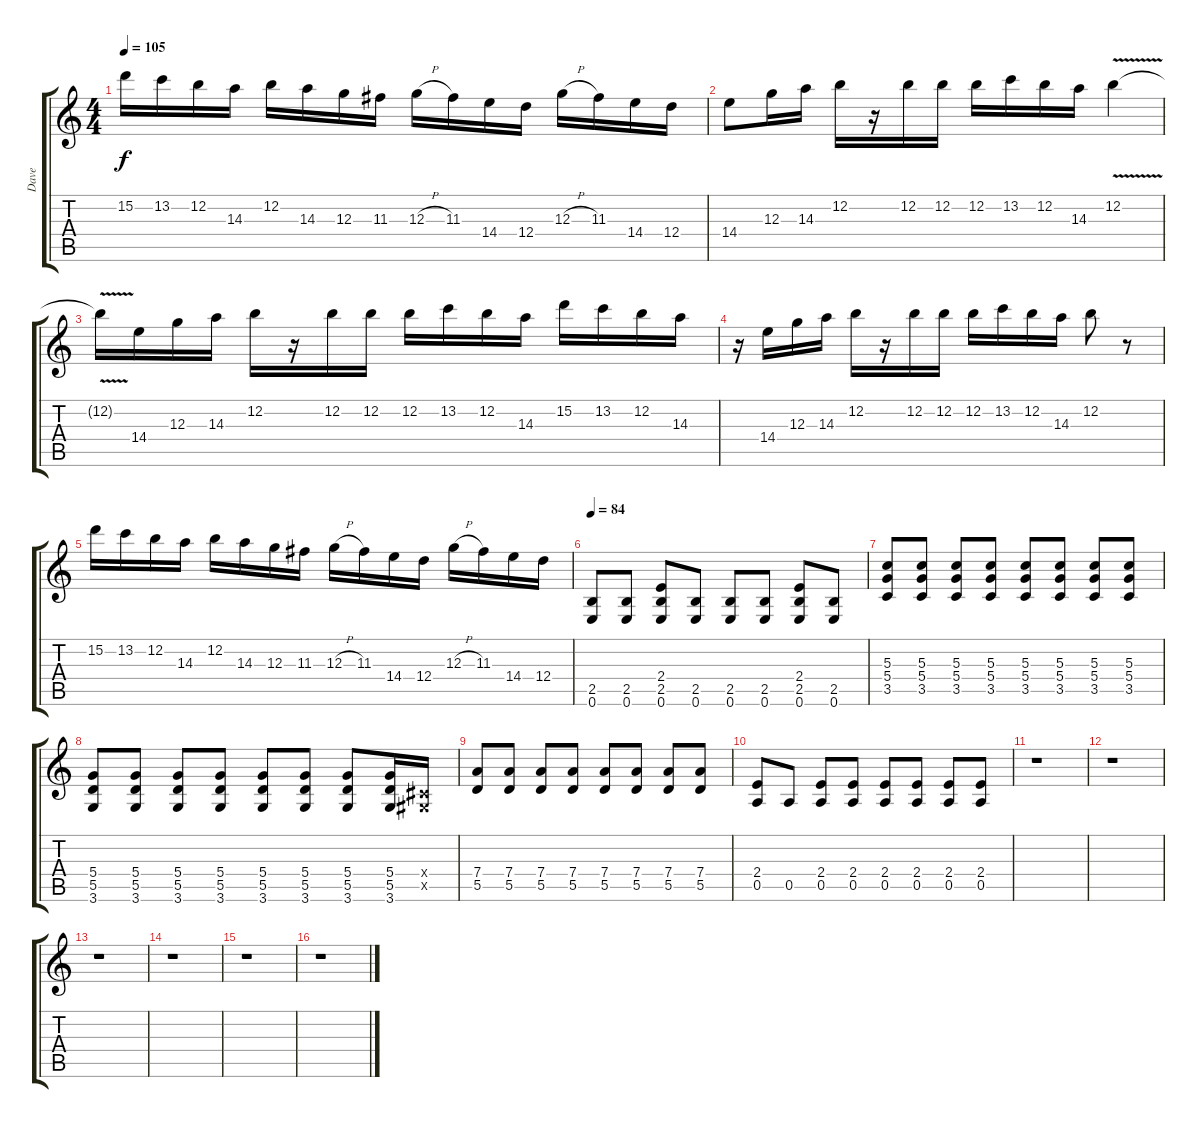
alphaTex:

\track ("Dave " "Dave ") {instrument distortionguitar}
\staff {score tabs}
\tuning (E4 B3 G3 D3 A2 E2) {hide}
\ts (4 4)
\tempo 105
\clef g2
\ks c
15.2.16{dy f} 13.2.16 12.2.16 14.3.16 12.2.16 14.3.16 12.3.16 11.3.16 12.3{h}.16 11.3.16 14.4.16 12.4.16 12.3{h}.16 11.3.16 14.4.16 12.4.16 |
14.4.8 12.3.16 14.3.16 12.2.16 r.16 12.2.16 12.2.16 12.2.16 13.2.16 12.2.16 14.3.16 12.2{v}.4 |
12.2{t}.16 14.4.16 12.3.16 14.3.16 12.2.16 r.16 12.2.16 12.2.16 12.2.16 13.2.16 12.2.16 14.3.16 15.2.16 13.2.16 12.2.16 14.3.16 |
r.16 14.4.16 12.3.16 14.3.16 12.2.16 r.16 12.2.16 12.2.16 12.2.16 13.2.16 12.2.16 14.3.16 12.2.8 r.8 |
15.2.16 13.2.16 12.2.16 14.3.16 12.2.16 14.3.16 12.3.16 11.3.16 12.3{h}.16 11.3.16 14.4.16 12.4.16 12.3{h}.16 11.3.16 14.4.16 12.4.16 |
\tempo 84
(2.5 0.6).8 (2.5 0.6).8 (2.4 2.5 0.6).8 (2.5 0.6).8 (2.5 0.6).8 (2.5 0.6).8 (2.4 2.5 0.6).8 (2.5 0.6).8 |
(5.3 5.4 3.5).8 (5.3 5.4 3.5).8 (5.3 5.4 3.5).8 (5.3 5.4 3.5).8 (5.3 5.4 3.5).8 (5.3 5.4 3.5).8 (5.3 5.4 3.5).8 (5.3 5.4 3.5).8 |
(5.4 5.5 3.6).8 (5.4 5.5 3.6).8 (5.4 5.5 3.6).8 (5.4 5.5 3.6).8 (5.4 5.5 3.6).8 (5.4 5.5 3.6).8 (5.4 5.5 3.6).8 (5.4 5.5 3.6).16 (-1.4{x} -1.5{x}).16 |
(7.4 5.5).8 (7.4 5.5).8 (7.4 5.5).8 (7.4 5.5).8 (7.4 5.5).8 (7.4 5.5).8 (7.4 5.5).8 (7.4 5.5).8 |
(2.4 0.5).8 0.5.8 (2.4 0.5).8 (2.4 0.5).8 (2.4 0.5).8 (2.4 0.5).8 (2.4 0.5).8 (2.4 0.5).8 |
r.1 |
r.1 |
r.1 |
r.1 |
r.1 |
r.1
